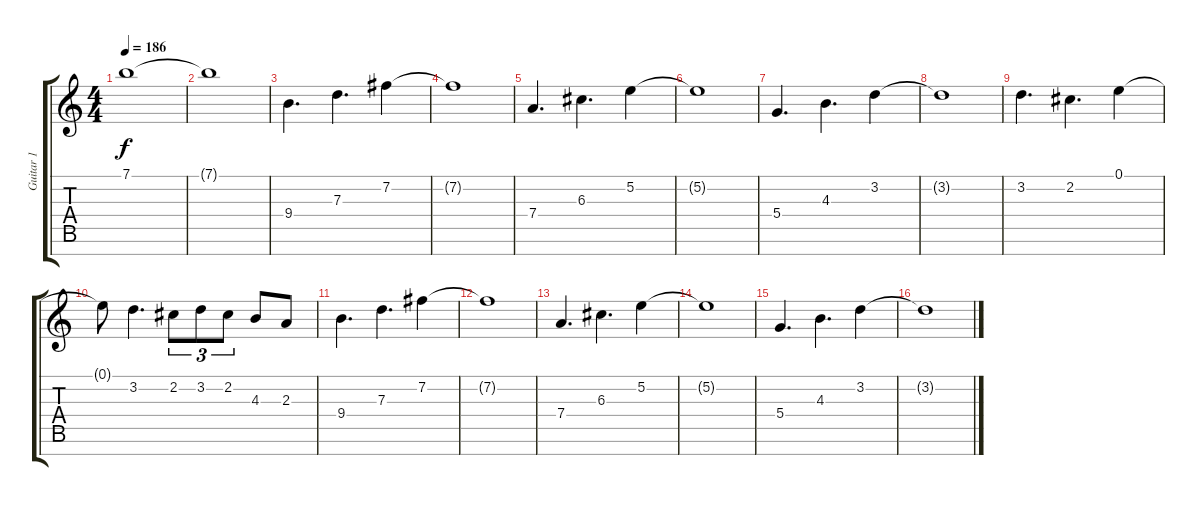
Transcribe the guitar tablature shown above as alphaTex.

\track ("Guitar 1" "Guitar 1") {instrument distortionguitar}
\staff {score tabs}
\tuning (E4 B3 G3 D3 A2 E2 B1) {hide}
\ts (4 4)
\tempo 186
\clef g2
\ks c
7.1{t}.1{dy f} |
7.1{t}.1 |
9.4.4{d volume 16} 7.3.4{d} 7.2.4 |
7.2{t}.1 |
7.4.4{d} 6.3.4{d} 5.2.4 |
5.2{t}.1 |
5.4.4{d} 4.3.4{d} 3.2.4 |
3.2{t}.1 |
3.2.4{d} 2.2.4{d} 0.1.4 |
0.1{t}.8 3.2.4{d} 2.2.8{tu (3 2)} 3.2.8{tu (3 2)} 2.2.8{tu (3 2)} 4.3.8 2.3.8 |
9.4.4{d} 7.3.4{d} 7.2.4 |
7.2{t}.1 |
7.4.4{d} 6.3.4{d} 5.2.4 |
5.2{t}.1 |
5.4.4{d} 4.3.4{d} 3.2.4 |
3.2{t}.1
